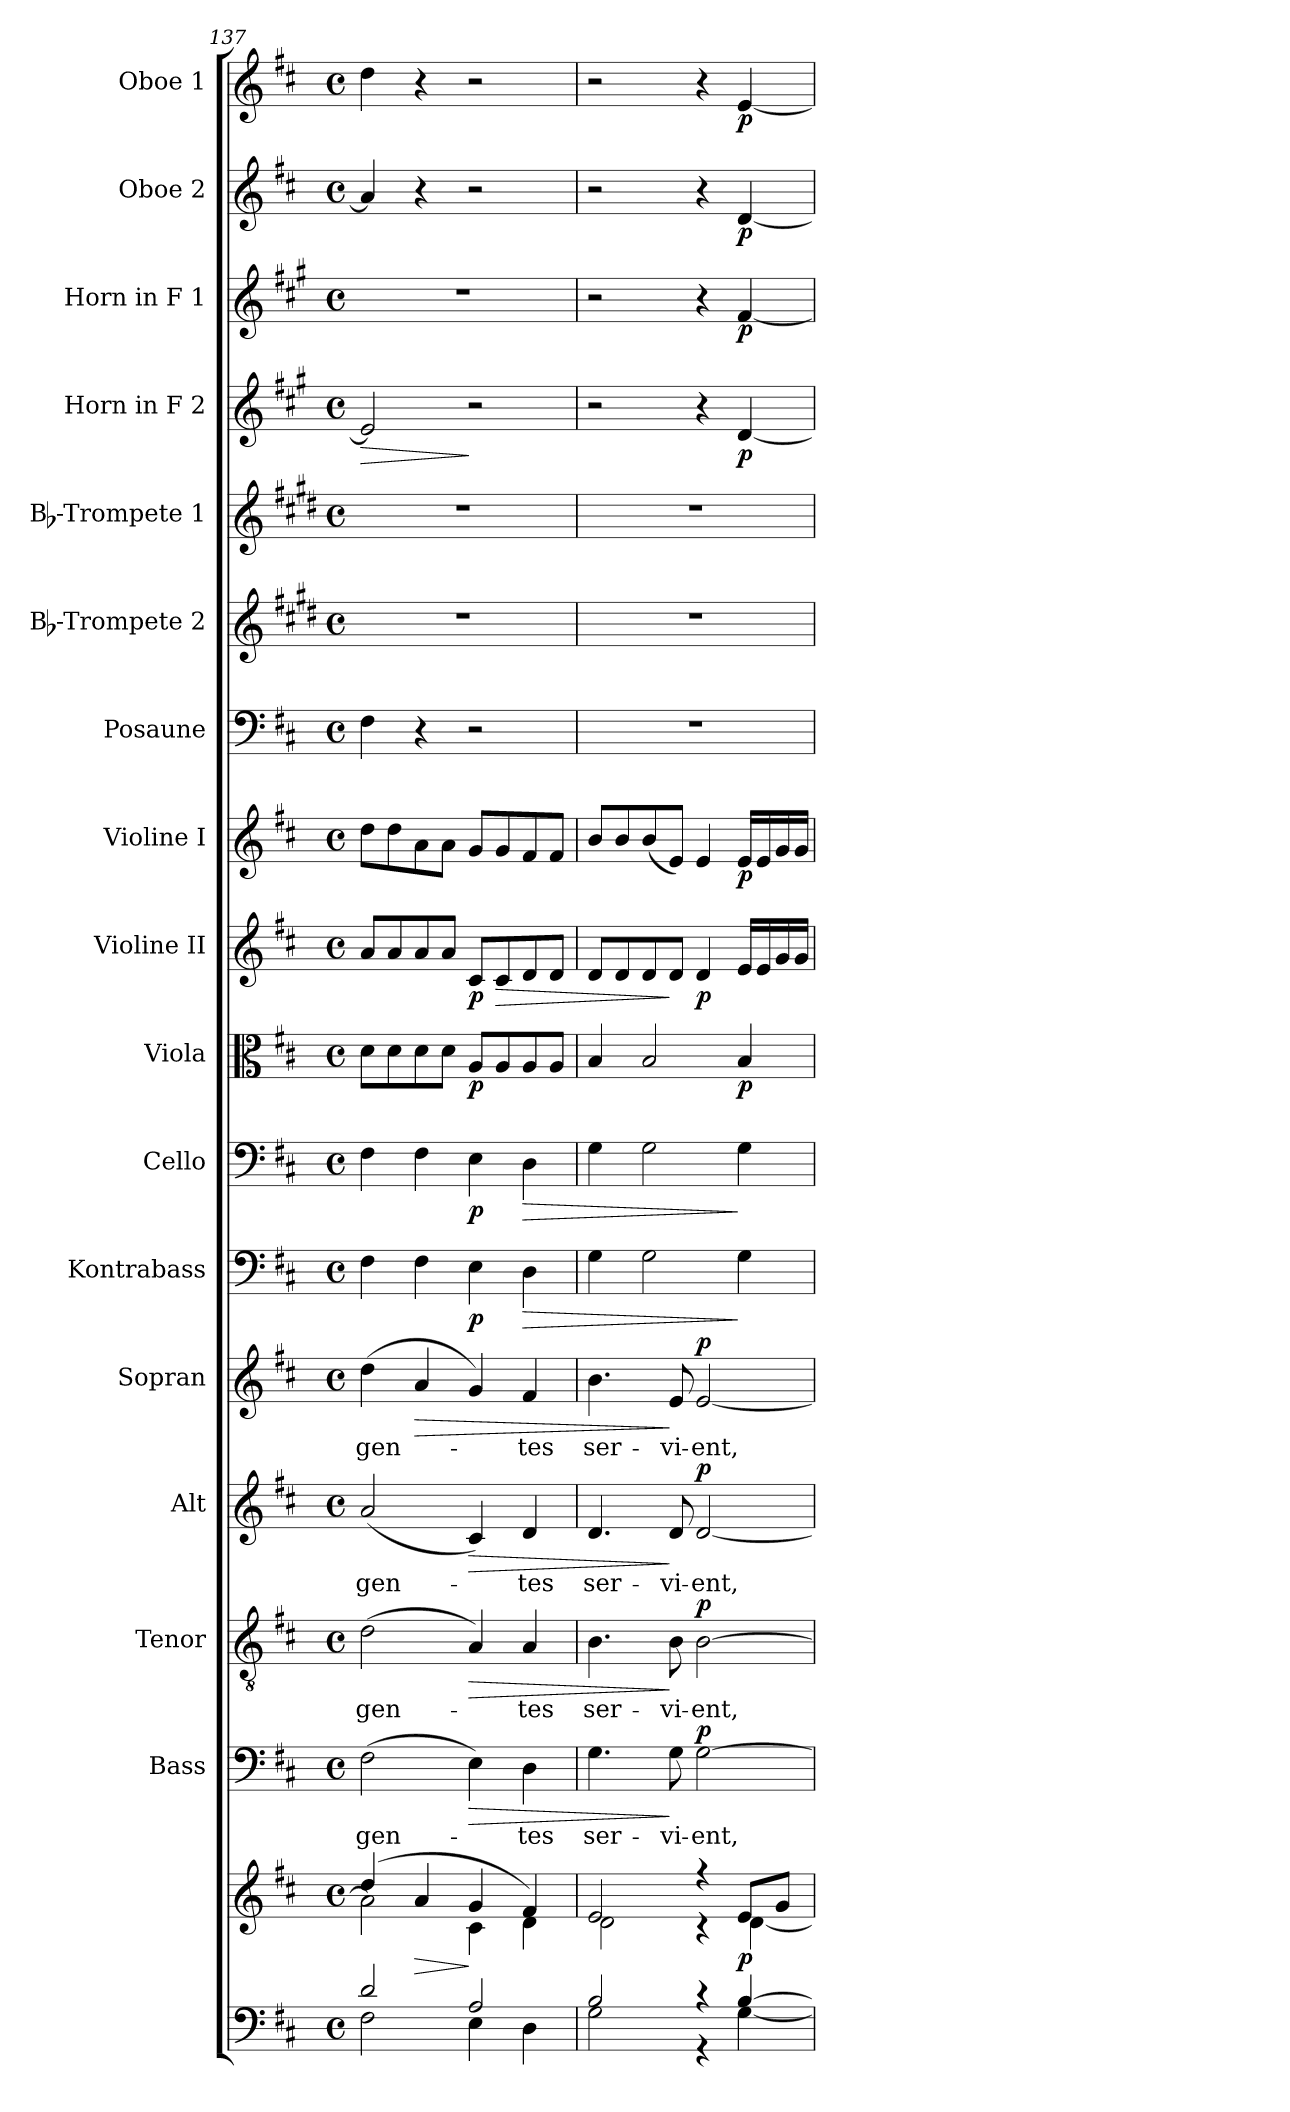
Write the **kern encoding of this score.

**kern	**kern	**dynam	**kern	**text	**dynam	**kern	**text	**dynam	**kern	**text	**dynam	**kern	**text	**dynam	**kern	**dynam	**kern	**dynam	**kern	**dynam	**kern	**dynam	**kern	**dynam	**kern	**kern	**kern	**kern	**dynam	**kern	**dynam	**kern	**dynam	**kern	**dynam
*part17	*part17	*part17	*part16	*part16	*part16	*part15	*part15	*part15	*part14	*part14	*part14	*part13	*part13	*part13	*part12	*part12	*part11	*part11	*part10	*part10	*part9	*part9	*part8	*part8	*part7	*part6	*part5	*part4	*part4	*part3	*part3	*part2	*part2	*part1	*part1
*staff18	*staff17	*staff17/18	*staff16	*staff16	*staff16	*staff15	*staff15	*staff15	*staff14	*staff14	*staff14	*staff13	*staff13	*staff13	*staff12	*staff12	*staff11	*staff11	*staff10	*staff10	*staff9	*staff9	*staff8	*staff8	*staff7	*staff6	*staff5	*staff4	*staff4	*staff3	*staff3	*staff2	*staff2	*staff1	*staff1
*	*	*	*I"Bass	*	*	*I"Tenor	*	*	*I"Alt	*	*	*I"Sopran	*	*	*I"Kontrabass	*	*I"Cello	*	*I"Viola	*	*I"Violine II	*	*I"Violine I	*	*I"Posaune	*I"Bb-Trompete 2	*I"Bb-Trompete 1	*I"Horn in F 2	*	*I"Horn in F 1	*	*I"Oboe 2	*	*I"Oboe 1	*
*	*	*	*I'B.	*	*	*I'T.	*	*	*I'A.	*	*	*I'S.	*	*	*I'Kb.	*	*	*	*I'Vla.	*	*I'Vl. II	*	*I'Vl. I	*	*I'Pos.	*I'Bb Trp. 2	*I'Bb Trp. 1	*	*	*	*	*I'Ob. 2	*	*I'Ob. 1	*
*clefF4	*clefG2	*	*clefF4	*	*	*clefGv2	*	*	*clefG2	*	*	*clefG2	*	*	*clefF4	*	*clefF4	*	*clefC3	*	*clefG2	*	*clefG2	*	*clefF4	*clefG2	*clefG2	*clefG2	*	*clefG2	*	*clefG2	*	*clefG2	*
*	*	*	*	*	*	*	*	*	*	*	*	*	*	*	*ITrd7c12	*	*	*	*	*	*	*	*	*	*	*ITrd1c2	*ITrd1c2	*ITrd4c7	*	*ITrd4c7	*	*	*	*	*
*k[f#c#]	*k[f#c#]	*	*k[f#c#]	*	*	*k[f#c#]	*	*	*k[f#c#]	*	*	*k[f#c#]	*	*	*k[f#c#]	*	*k[f#c#]	*	*k[f#c#]	*	*k[f#c#]	*	*k[f#c#]	*	*k[f#c#]	*k[f#c#]	*k[f#c#]	*k[f#c#]	*	*k[f#c#]	*	*k[f#c#]	*	*k[f#c#]	*
*D:	*D:	*	*D:	*	*	*D:	*	*	*D:	*	*	*D:	*	*	*D:	*	*D:	*	*D:	*	*D:	*	*D:	*	*D:	*D:	*D:	*D:	*	*D:	*	*D:	*	*D:	*
*M4/4	*M4/4	*	*M4/4	*	*	*M4/4	*	*	*M4/4	*	*	*M4/4	*	*	*M4/4	*	*M4/4	*	*M4/4	*	*M4/4	*	*M4/4	*	*M4/4	*M4/4	*M4/4	*M4/4	*	*M4/4	*	*M4/4	*	*M4/4	*
*met(c)	*met(c)	*	*met(c)	*	*	*met(c)	*	*	*met(c)	*	*	*met(c)	*	*	*met(c)	*	*met(c)	*	*met(c)	*	*met(c)	*	*met(c)	*	*met(c)	*met(c)	*met(c)	*met(c)	*	*met(c)	*	*met(c)	*	*met(c)	*
=137	=137	=137	=137	=137	=137	=137	=137	=137	=137	=137	=137	=137	=137	=137	=137	=137	=137	=137	=137	=137	=137	=137	=137	=137	=137	=137	=137	=137	=137	=137	=137	=137	=137	=137	=137
*^	*^	*	*	*	*	*	*	*	*	*	*	*	*	*	*	*	*	*	*	*	*	*	*	*	*	*	*	*	*	*	*	*	*	*	*
!	!	!	!	!	!	!LO:LY:b	!	!	!LO:LY:b	!	!	!LO:LY:b	!	!	!LO:LY:b	!	!	!	!	!	!	!	!	!	!	!	!	!	!	!	!LO:HP:b	!	!	!	!	!	!
2d/	2F#\	(4dd/	2a\]	.	(>2F#\	gen-	.	(>2d\	gen-	.	(<2a/	gen-	.	(>4dd\	gen-	.	4FF#\	.	4F#\	.	8d\L	.	8a/L	.	8dd\L	.	4F#\	1r	1r	2A/]	>	1r	.	4a/]	.	4dd\	.
.	.	.	.	.	.	.	.	.	.	.	.	.	.	.	.	.	.	.	.	.	8d\	.	8a/	.	8dd\	.	.	.	.	.	.	.	.	.	.	.	.
!	!	!	!	!LO:HP:b	!	!	!	!	!	!	!	!	!	!	!	!LO:HP:b	!	!	!	!	!	!	!	!	!	!	!	!	!	!	!	!	!	!	!	!	!
.	.	4a/	.	>	.	.	.	.	.	.	.	.	.	4a/	.	>	4FF#\	.	4F#\	.	8d\	.	8a/	.	8a\	.	4r	.	.	.	.	.	.	4r	.	4r	.
.	.	.	.	.	.	.	.	.	.	.	.	.	.	.	.	.	.	.	.	.	8d\J	.	8a/J	.	8a\J	.	.	.	.	.	.	.	.	.	.	.	.
!	!	!	!	!	!	!	!LO:HP:b	!	!	!LO:HP:b	!	!	!LO:HP:b	!	!	!	!	!LO:DY:b	!	!LO:DY:b	!	!LO:DY:b	!	!LO:DY:b	!	!	!	!	!	!	!	!	!	!	!	!	!
2A/	4E\	4g/	4c#\	]	4E\)	.	>	4A/)	.	>	4c#/)	.	>	4g/)	.	.	4EE\	p	4E\	p	8A/L	p	8c#/L	p	8g/L	.	2r	.	.	2r	]	.	.	2r	.	2r	.
!	!	!	!	!	!	!	!	!	!	!	!	!	!	!	!	!	!	!	!	!	!	!	!	!LO:HP:b	!	!	!	!	!	!	!	!	!	!	!	!	!
.	.	.	.	.	.	.	.	.	.	.	.	.	.	.	.	.	.	.	.	.	8A/	.	8c#/	>	8g/	.	.	.	.	.	.	.	.	.	.	.	.
!	!	!	!	!	!	!LO:LY:b	!	!	!LO:LY:b	!	!	!LO:LY:b	!	!	!LO:LY:b	!	!	!LO:HP:b	!	!LO:HP:b	!	!	!	!	!	!	!	!	!	!	!	!	!	!	!	!	!
.	4D\	4f#/)	4d\	.	4D\	-tes	.	4A/	-tes	.	4d/	-tes	.	4f#/	-tes	.	4DD\	>	4D\	>	8A/	.	8d/	.	8f#/	.	.	.	.	.	.	.	.	.	.	.	.
.	.	.	.	.	.	.	.	.	.	.	.	.	.	.	.	.	.	.	.	.	8A/J	.	8d/J	.	8f#/J	.	.	.	.	.	.	.	.	.	.	.	.
=138	=138	=138	=138	=138	=138	=138	=138	=138	=138	=138	=138	=138	=138	=138	=138	=138	=138	=138	=138	=138	=138	=138	=138	=138	=138	=138	=138	=138	=138	=138	=138	=138	=138	=138	=138	=138	=138
!	!	!	!	!	!	!LO:LY:b	!	!	!LO:LY:b	!	!	!LO:LY:b	!	!	!LO:LY:b	!	!	!	!	!	!	!	!	!	!	!	!	!	!	!	!	!	!	!	!	!	!
2B/	2G\	2e/	2d\	.	4.G\	ser-	.	4.B\	ser-	.	4.d/	ser-	.	4.b\	ser-	.	4GG\	.	4G\	.	4B/	.	8d/L	.	8b/L	.	1r	1r	1r	2r	.	2r	.	2r	.	2r	.
.	.	.	.	.	.	.	.	.	.	.	.	.	.	.	.	.	.	.	.	.	.	.	8d/	.	8b/	.	.	.	.	.	.	.	.	.	.	.	.
.	.	.	.	.	.	.	.	.	.	.	.	.	.	.	.	.	2GG\	.	2G\	.	2B/	.	8d/	.	(<8b/	.	.	.	.	.	.	.	.	.	.	.	.
!	!	!	!	!	!	!LO:LY:b	!	!	!LO:LY:b	!	!	!LO:LY:b	!	!	!LO:LY:b	!	!	!	!	!	!	!	!	!	!	!	!	!	!	!	!	!	!	!	!	!	!
.	.	.	.	.	8G\	-vi-	]	8B\	-vi-	]	8d/	-vi-	]	8e/	-vi-	]	.	.	.	.	.	.	8d/J	]	8e/J)	.	.	.	.	.	.	.	.	.	.	.	.
!	!	!	!	!	!	!LO:LY:b	!LO:DY:a	!	!LO:LY:b	!LO:DY:a	!	!LO:LY:b	!LO:DY:a	!	!LO:LY:b	!LO:DY:a	!	!	!	!	!	!	!	!LO:DY:b	!	!	!	!	!	!	!	!	!	!	!	!	!
4r	4r	4r	4r	.	[2G\	-ent,	p	[2B\	-ent,	p	[2d/	-ent,	p	[2e/	-ent,	p	.	.	.	.	.	.	4d/	p	4e/	.	.	.	.	4r	.	4r	.	4r	.	4r	.
!	!	!	!	!LO:DY:b	!	!	!	!	!	!	!	!	!	!	!	!	!	!	!	!	!	!LO:DY:b	!	!	!	!LO:DY:b	!	!	!	!	!LO:DY:b	!	!LO:DY:b	!	!LO:DY:b	!	!LO:DY:b
[>4B/	[<4G\	8e/L	[<4d\	p	.	.	.	.	.	.	.	.	.	.	.	.	4GG\	]	4G\	]	4B/	p	16e/LL	.	16e/LL	p	.	.	.	[4G/	p	[4B/	p	[4d/	p	[4e/	p
.	.	.	.	.	.	.	.	.	.	.	.	.	.	.	.	.	.	.	.	.	.	.	16e/	.	16e/	.	.	.	.	.	.	.	.	.	.	.	.
.	.	8g/J	.	.	.	.	.	.	.	.	.	.	.	.	.	.	.	.	.	.	.	.	16g/	.	16g/	.	.	.	.	.	.	.	.	.	.	.	.
.	.	.	.	.	.	.	.	.	.	.	.	.	.	.	.	.	.	.	.	.	.	.	16g/JJ	.	16g/JJ	.	.	.	.	.	.	.	.	.	.	.	.
*v	*v	*	*	*	*	*	*	*	*	*	*	*	*	*	*	*	*	*	*	*	*	*	*	*	*	*	*	*	*	*	*	*	*	*	*	*	*
*	*v	*v	*	*	*	*	*	*	*	*	*	*	*	*	*	*	*	*	*	*	*	*	*	*	*	*	*	*	*	*	*	*	*	*	*	*
=	=	=	=	=	=	=	=	=	=	=	=	=	=	=	=	=	=	=	=	=	=	=	=	=	=	=	=	=	=	=	=	=	=	=	=
*-	*-	*-	*-	*-	*-	*-	*-	*-	*-	*-	*-	*-	*-	*-	*-	*-	*-	*-	*-	*-	*-	*-	*-	*-	*-	*-	*-	*-	*-	*-	*-	*-	*-	*-	*-
